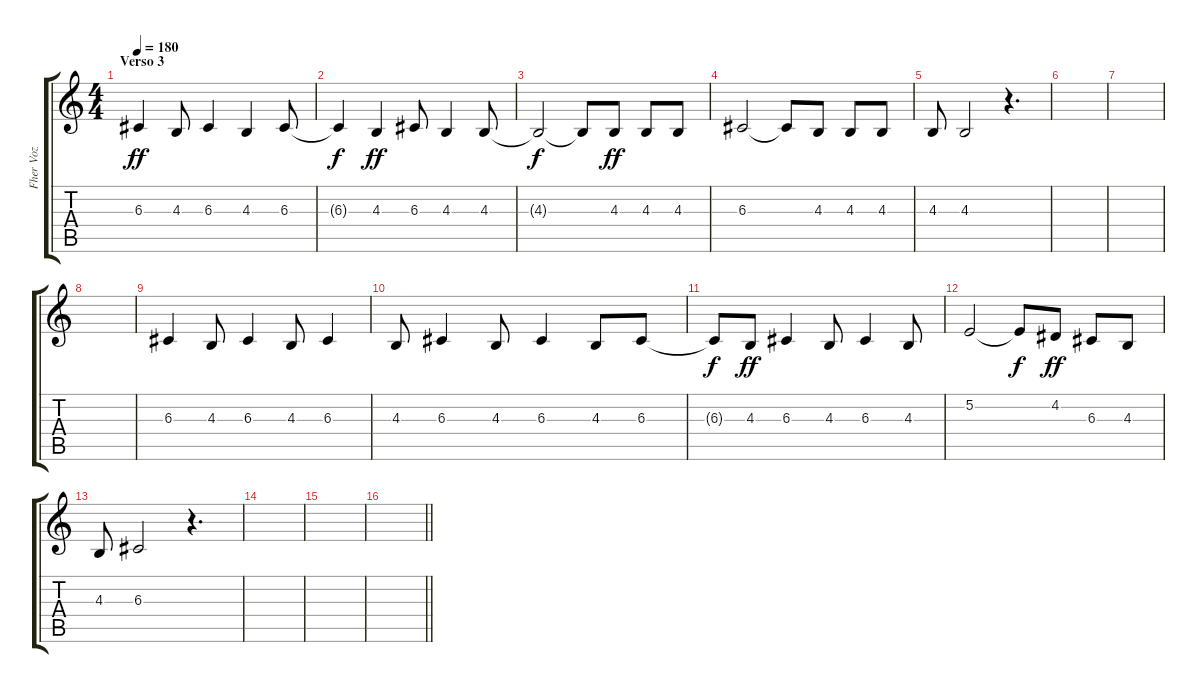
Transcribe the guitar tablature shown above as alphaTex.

\track ("Fher Voz" "Fher Voz") {instrument flute}
\staff {score tabs}
\tuning (E4 B3 G3 D3 A2 E2) {hide}
\ts (4 4)
\section ("" "Verso 3")
\tempo 180
\clef g2
\ks c
6.3.4{dy ff} 4.3.8 6.3.4 4.3.4 6.3.8 |
6.3{t}.4{dy f} 4.3.4{dy ff} 6.3.8 4.3.4 4.3.8 |
4.3{t}.2{dy f} 4.3{t}.8 4.3.8{dy ff} 4.3.8 4.3.8 |
6.3.2 6.3{t}.8 4.3.8 4.3.8 4.3.8 |
4.3.8 4.3.2 r.4{d} |
|
|
|
6.3.4 4.3.8 6.3.4 4.3.8 6.3.4 |
4.3.8 6.3.4 4.3.8 6.3.4 4.3.8 6.3.8 |
6.3{t}.8{dy f} 4.3.8{dy ff} 6.3.4 4.3.8 6.3.4 4.3.8 |
5.2.2 5.2{t}.8{dy f} 4.2.8{dy ff} 6.3.8 4.3.8 |
4.3.8 6.3.2 r.4{d} |
|
|
\barLineRight lightlight
